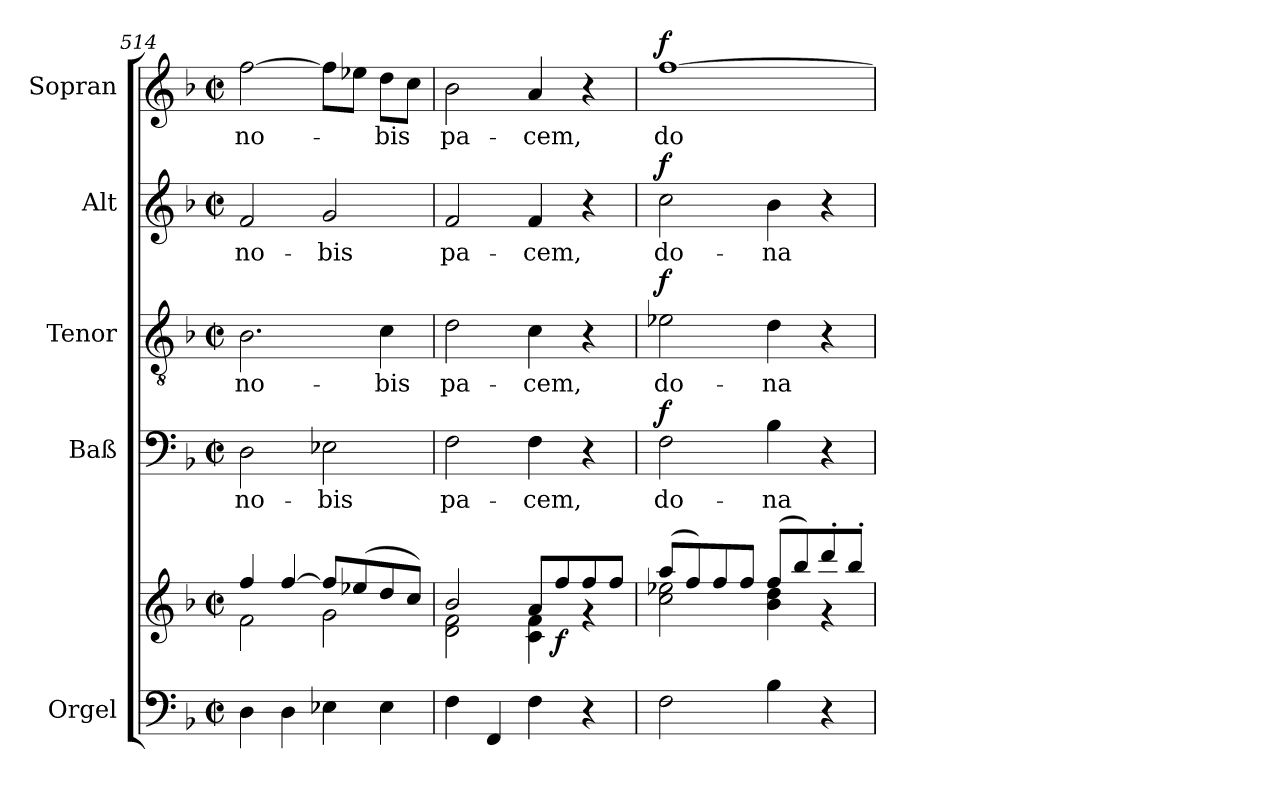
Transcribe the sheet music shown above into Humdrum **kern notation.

**kern	**kern	**dynam	**kern	**text	**dynam	**kern	**text	**dynam	**kern	**text	**dynam	**kern	**text	**dynam
*part5	*part5	*part5	*part4	*part4	*part4	*part3	*part3	*part3	*part2	*part2	*part2	*part1	*part1	*part1
*staff6	*staff5	*staff5/6	*staff4	*staff4	*staff4	*staff3	*staff3	*staff3	*staff2	*staff2	*staff2	*staff1	*staff1	*staff1
*I"Orgel	*	*	*I"Baß	*	*	*I"Tenor	*	*	*I"Alt	*	*	*I"Sopran	*	*
*I'Org.	*	*	*	*	*	*	*	*	*	*	*	*	*	*
!!LO:PB:g=z
*clefF4	*clefG2	*	*clefF4	*	*	*clefGv2	*	*	*clefG2	*	*	*clefG2	*	*
*k[b-]	*k[b-]	*	*k[b-]	*	*	*k[b-]	*	*	*k[b-]	*	*	*k[b-]	*	*
*F:	*F:	*	*F:	*	*	*F:	*	*	*F:	*	*	*F:	*	*
*M2/2	*M2/2	*	*M2/2	*	*	*M2/2	*	*	*M2/2	*	*	*M2/2	*	*
*met(c|)	*met(c|)	*	*met(c|)	*	*	*met(c|)	*	*	*met(c|)	*	*	*met(c|)	*	*
=514	=514	=514	=514	=514	=514	=514	=514	=514	=514	=514	=514	=514	=514	=514
*	*^	*	*	*	*	*	*	*	*	*	*	*	*	*
!	!	!	!	!	!LO:LY:b	!	!	!LO:LY:b	!	!	!LO:LY:b	!	!	!LO:LY:b	!
4D\	4ff/	2f\	.	2D\	no-	.	2.B-\	no-	.	2f/	no-	.	[2ff\	no-	.
4D\	[>4ff/	.	.	.	.	.	.	.	.	.	.	.	.	.	.
!	!	!	!	!	!LO:LY:b	!	!	!	!	!	!LO:LY:b	!	!	!	!
4E-X\	8ff/L]	2g\	.	2E-X\	-bis	.	.	.	.	2g/	-bis	.	8ff\L]	.	.
.	(>8ee-X/	.	.	.	.	.	.	.	.	.	.	.	8ee-X\J	.	.
!	!	!	!	!	!	!	!	!LO:LY:b	!	!	!	!	!	!LO:LY:b	!
4E-\	8dd/	.	.	.	.	.	4c\	-bis	.	.	.	.	8dd\L	-bis	.
.	8cc/J)	.	.	.	.	.	.	.	.	.	.	.	8cc\J	.	.
=515	=515	=515	=515	=515	=515	=515	=515	=515	=515	=515	=515	=515	=515	=515	=515
!	!	!	!	!	!LO:LY:b	!	!	!LO:LY:b	!	!	!LO:LY:b	!	!	!LO:LY:b	!
4F\	2b-/	2d\ 2f\	.	2F\	pa-	.	2d\	pa-	.	2f/	pa-	.	2b-\	pa-	.
4FF/	.	.	.	.	.	.	.	.	.	.	.	.	.	.	.
!	!	!	!	!	!LO:LY:b	!	!	!LO:LY:b	!	!	!LO:LY:b	!	!	!LO:LY:b	!
4F\	8a/L	4c\ 4f\	.	4F\	-cem,	.	4c\	-cem,	.	4f/	-cem,	.	4a/	-cem,	.
!	!	!	!LO:DY:b	!	!	!	!	!	!	!	!	!	!	!	!
.	8ff/	.	f	.	.	.	.	.	.	.	.	.	.	.	.
4r	8ff/	4rf	.	4r	.	.	4r	.	.	4r	.	.	4r	.	.
.	8ff/J	.	.	.	.	.	.	.	.	.	.	.	.	.	.
=516	=516	=516	=516	=516	=516	=516	=516	=516	=516	=516	=516	=516	=516	=516	=516
!	!	!	!	!	!LO:LY:b	!LO:DY:a	!	!LO:LY:b	!LO:DY:a	!	!LO:LY:b	!LO:DY:a	!	!LO:LY:b	!LO:DY:a
2F\	(>8aa/L	2cc\ 2ee-X\	.	2F\	do-	f	2e-X\	do-	f	2cc\	do-	f	[1ff	do-	f
.	8ff/)	.	.	.	.	.	.	.	.	.	.	.	.	.	.
.	8ff/	.	.	.	.	.	.	.	.	.	.	.	.	.	.
.	8ff/J	.	.	.	.	.	.	.	.	.	.	.	.	.	.
!	!	!	!	!	!LO:LY:b	!	!	!LO:LY:b	!	!	!LO:LY:b	!	!	!	!
4B-\	(>8ff/L	4b-\ 4dd\	.	4B-\	-na	.	4d\	-na	.	4b-\	-na	.	.	.	.
.	8bb-/)	.	.	.	.	.	.	.	.	.	.	.	.	.	.
4r	8ddd'</	4rg	.	4r	.	.	4r	.	.	4r	.	.	.	.	.
.	8bb-'</J	.	.	.	.	.	.	.	.	.	.	.	.	.	.
*	*v	*v	*	*	*	*	*	*	*	*	*	*	*	*	*
=	=	=	=	=	=	=	=	=	=	=	=	=	=	=
*-	*-	*-	*-	*-	*-	*-	*-	*-	*-	*-	*-	*-	*-	*-
